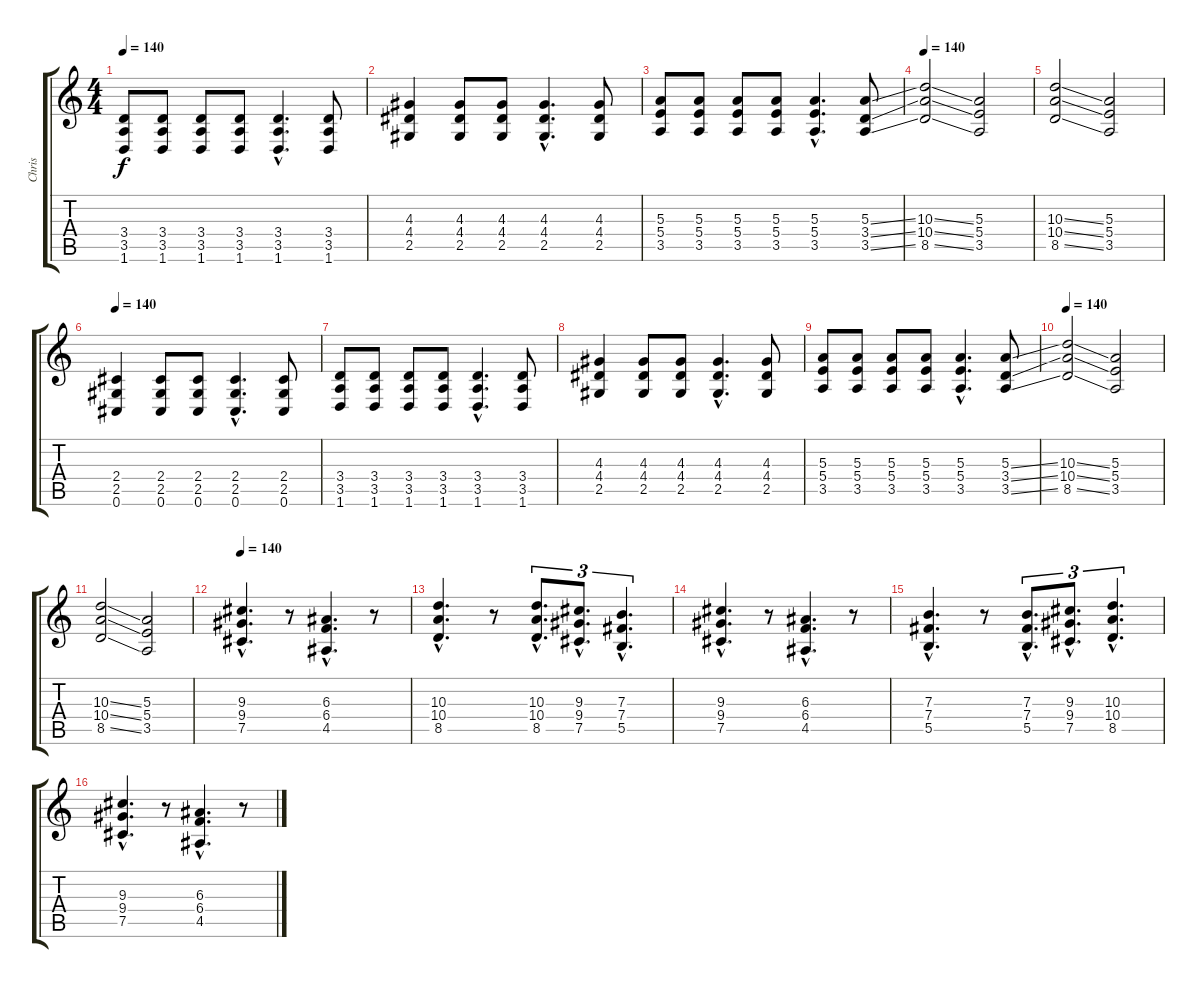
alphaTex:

\track ("Chris" "Chris") {instrument distortionguitar}
\staff {score tabs}
\tuning (Db4 Ab3 E3 B2 Gb2 Db2) {hide}
\ts (4 4)
\tempo 140
\clef g2
\ks c
(3.4 3.5 1.6).8{dy f} (3.4 3.5 1.6).8 (3.4 3.5 1.6).8 (3.4 3.5 1.6).8 (3.4{hac} 3.5{hac} 1.6{hac}).4{d} (3.4 3.5 1.6).8 |
(4.3 4.4 2.5).4 (4.3 4.4 2.5).8 (4.3 4.4 2.5).8 (4.3{hac} 4.4{hac} 2.5{hac}).4{d} (4.3 4.4 2.5).8 |
(5.3 5.4 3.5).8 (5.3 5.4 3.5).8 (5.3 5.4 3.5).8 (5.3 5.4 3.5).8 (5.3{hac} 5.4{hac} 3.5{hac}).4{d} (5.3{ss} 3.4{ss} 3.5{ss}).8 |
\tempo 140
(10.3{ss} 10.4{ss} 8.5{ss}).2 (5.3 5.4 3.5).2 |
(10.3{ss} 10.4{ss} 8.5{ss}).2 (5.3 5.4 3.5).2 |
\tempo 140
(2.4 2.5 0.6).4 (2.4 2.5 0.6).8 (2.4 2.5 0.6).8 (2.4{hac} 2.5{hac} 0.6{hac}).4{d} (2.4 2.5 0.6).8 |
(3.4 3.5 1.6).8 (3.4 3.5 1.6).8 (3.4 3.5 1.6).8 (3.4 3.5 1.6).8 (3.4{hac} 3.5{hac} 1.6{hac}).4{d} (3.4 3.5 1.6).8 |
(4.3 4.4 2.5).4 (4.3 4.4 2.5).8 (4.3 4.4 2.5).8 (4.3{hac} 4.4{hac} 2.5{hac}).4{d} (4.3 4.4 2.5).8 |
(5.3 5.4 3.5).8 (5.3 5.4 3.5).8 (5.3 5.4 3.5).8 (5.3 5.4 3.5).8 (5.3{hac} 5.4{hac} 3.5{hac}).4{d} (5.3{ss} 3.4{ss} 3.5{ss}).8 |
\tempo 140
(10.3{ss} 10.4{ss} 8.5{ss}).2 (5.3 5.4 3.5).2 |
(10.3{ss} 10.4{ss} 8.5{ss}).2 (5.3 5.4 3.5).2 |
\tempo 140
(9.3{hac} 9.4{hac} 7.5{hac}).4{d} r.8 (6.3{hac} 6.4{hac} 4.5{hac}).4{d} r.8 |
(10.3{hac} 10.4{hac} 8.5{hac}).4{d} r.8 (10.3{hac} 10.4{hac} 8.5{hac}).8{d tu (3 2)} (9.3{hac} 9.4{hac} 7.5{hac}).8{d tu (3 2)} (7.3{hac} 7.4{hac} 5.5{hac}).4{d tu (3 2)} |
(9.3{hac} 9.4{hac} 7.5{hac}).4{d} r.8 (6.3{hac} 6.4{hac} 4.5{hac}).4{d} r.8 |
(7.3{hac} 7.4{hac} 5.5{hac}).4{d} r.8 (7.3{hac} 7.4{hac} 5.5{hac}).8{d tu (3 2)} (9.3{hac} 9.4{hac} 7.5{hac}).8{d tu (3 2)} (10.3{hac} 10.4{hac} 8.5{hac}).4{d tu (3 2)} |
(9.3{hac} 9.4{hac} 7.5{hac}).4{d} r.8 (6.3{hac} 6.4{hac} 4.5{hac}).4{d} r.8
